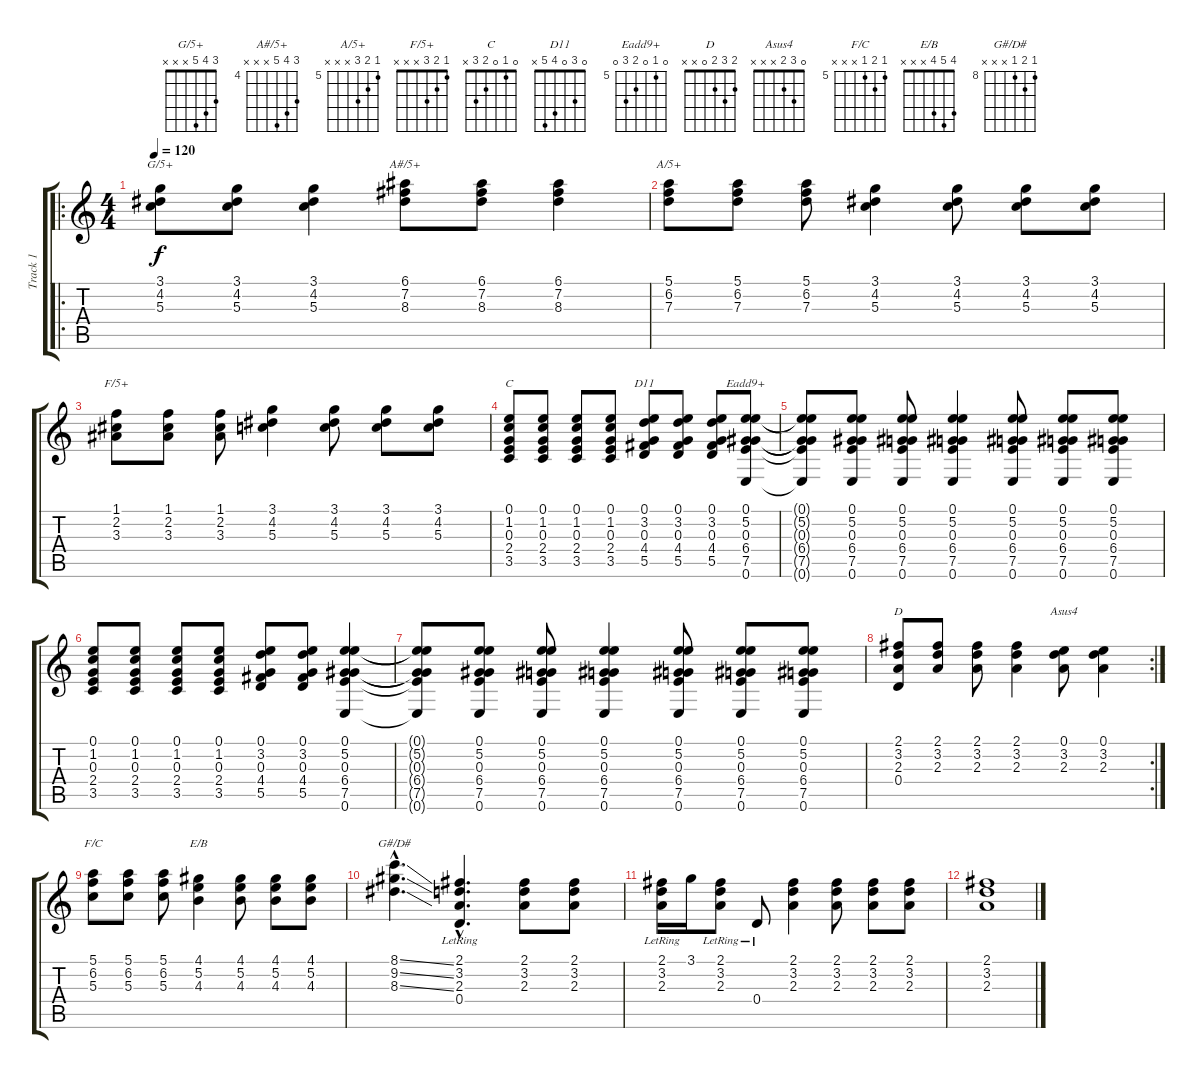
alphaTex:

\track ("Track 1" "Track 1") {instrument electricguitarclean}
\staff {score tabs}
\tuning (E4 B3 G3 D3 A2 E2) {hide}
\chord ("G/5+" 3 4 5 x x x)
\chord ("A#/5+" 6 7 8 x x x) {firstfret 4}
\chord ("A/5+" 5 6 7 x x x) {firstfret 5}
\chord ("F/5+" 1 2 3 x x x)
\chord ("C" 0 1 0 2 3 x)
\chord ("D11" 0 3 0 4 5 x)
\chord ("Eadd9+" 0 5 0 6 7 0) {firstfret 5}
\chord ("D" 2 3 2 0 x x)
\chord ("Asus4" 0 3 2 x x x)
\chord ("F/C" 5 6 5 x x x) {firstfret 5}
\chord ("E/B" 4 5 4 x x x)
\chord ("G#/D#" 8 9 8 x x x) {firstfret 8}
\ro
\ts (4 4)
\tempo 120
\clef g2
\ks c
(3.1 4.2 5.3).8{ch "G/5+" dy f instrument electricguitarclean} (3.1 4.2 5.3).8 (3.1 4.2 5.3).4 (6.1 7.2 8.3).8{ch "A#/5+"} (6.1 7.2 8.3).8 (6.1 7.2 8.3).4 |
(5.1 6.2 7.3).8{ch "A/5+"} (5.1 6.2 7.3).8 (5.1 6.2 7.3).8 (3.1 4.2 5.3).4 (3.1 4.2 5.3).8 (3.1 4.2 5.3).8 (3.1 4.2 5.3).8 |
(1.1 2.2 3.3).8{ch "F/5+"} (1.1 2.2 3.3).8 (1.1 2.2 3.3).8 (3.1 4.2 5.3).4 (3.1 4.2 5.3).8 (3.1 4.2 5.3).8 (3.1 4.2 5.3).8 |
(0.1 1.2 0.3 2.4 3.5).8{ch "C"} (0.1 1.2 0.3 2.4 3.5).8 (0.1 1.2 0.3 2.4 3.5).8 (0.1 1.2 0.3 2.4 3.5).8 (0.1 3.2 0.3 4.4 5.5).8{ch "D11"} (0.1 3.2 0.3 4.4 5.5).8 (0.1 3.2 0.3 4.4 5.5).8 (0.1 5.2 0.3 6.4 7.5 0.6).8{ch "Eadd9+"} |
(0.1{t} 5.2{t} 0.3{t} 6.4{t} 7.5{t} 0.6{t}).8 (0.1 5.2 0.3 6.4 7.5 0.6).8 (0.1 5.2 0.3 6.4 7.5 0.6).8 (0.1 5.2 0.3 6.4 7.5 0.6).4 (0.1 5.2 0.3 6.4 7.5 0.6).8 (0.1 5.2 0.3 6.4 7.5 0.6).8 (0.1 5.2 0.3 6.4 7.5 0.6).8 |
(0.1 1.2 0.3 2.4 3.5).8 (0.1 1.2 0.3 2.4 3.5).8 (0.1 1.2 0.3 2.4 3.5).8 (0.1 1.2 0.3 2.4 3.5).8 (0.1 3.2 0.3 4.4 5.5).8 (0.1 3.2 0.3 4.4 5.5).8 (0.1 5.2 0.3 6.4 7.5 0.6).4 |
(0.1{t} 5.2{t} 0.3{t} 6.4{t} 7.5{t} 0.6{t}).8 (0.1 5.2 0.3 6.4 7.5 0.6).8 (0.1 5.2 0.3 6.4 7.5 0.6).8 (0.1 5.2 0.3 6.4 7.5 0.6).4 (0.1 5.2 0.3 6.4 7.5 0.6).8 (0.1 5.2 0.3 6.4 7.5 0.6).8 (0.1 5.2 0.3 6.4 7.5 0.6).8 |
\rc 2
(2.1 3.2 2.3 0.4).8{ch "D"} (2.1 3.2 2.3).8 (2.1 3.2 2.3).8 (2.1 3.2 2.3).4 (0.1 3.2 2.3).8{ch "Asus4"} (0.1 3.2 2.3).4 |
(5.1 6.2 5.3).8{ch "F/C"} (5.1 6.2 5.3).8 (5.1 6.2 5.3).8 (4.1 5.2 4.3).4{ch "E/B"} (4.1 5.2 4.3).8 (4.1 5.2 4.3).8 (4.1 5.2 4.3).8 |
(8.1{ss hac} 9.2{ss hac} 8.3{ss hac}).4{d ch "G#/D#"} (2.1{hac} 3.2{hac} 2.3{hac} 0.4{hac lr}).4{d} (2.1 3.2 2.3).8 (2.1 3.2 2.3).8 |
(2.1 3.2{lr} 2.3{lr}).16 3.1.16 (2.1{lr} 3.2{lr} 2.3{lr}).8 0.4{lr}.8 (2.1 3.2 2.3).4 (2.1 3.2 2.3).8 (2.1 3.2 2.3).8 (2.1 3.2 2.3).8 |
(2.1 3.2 2.3).1
